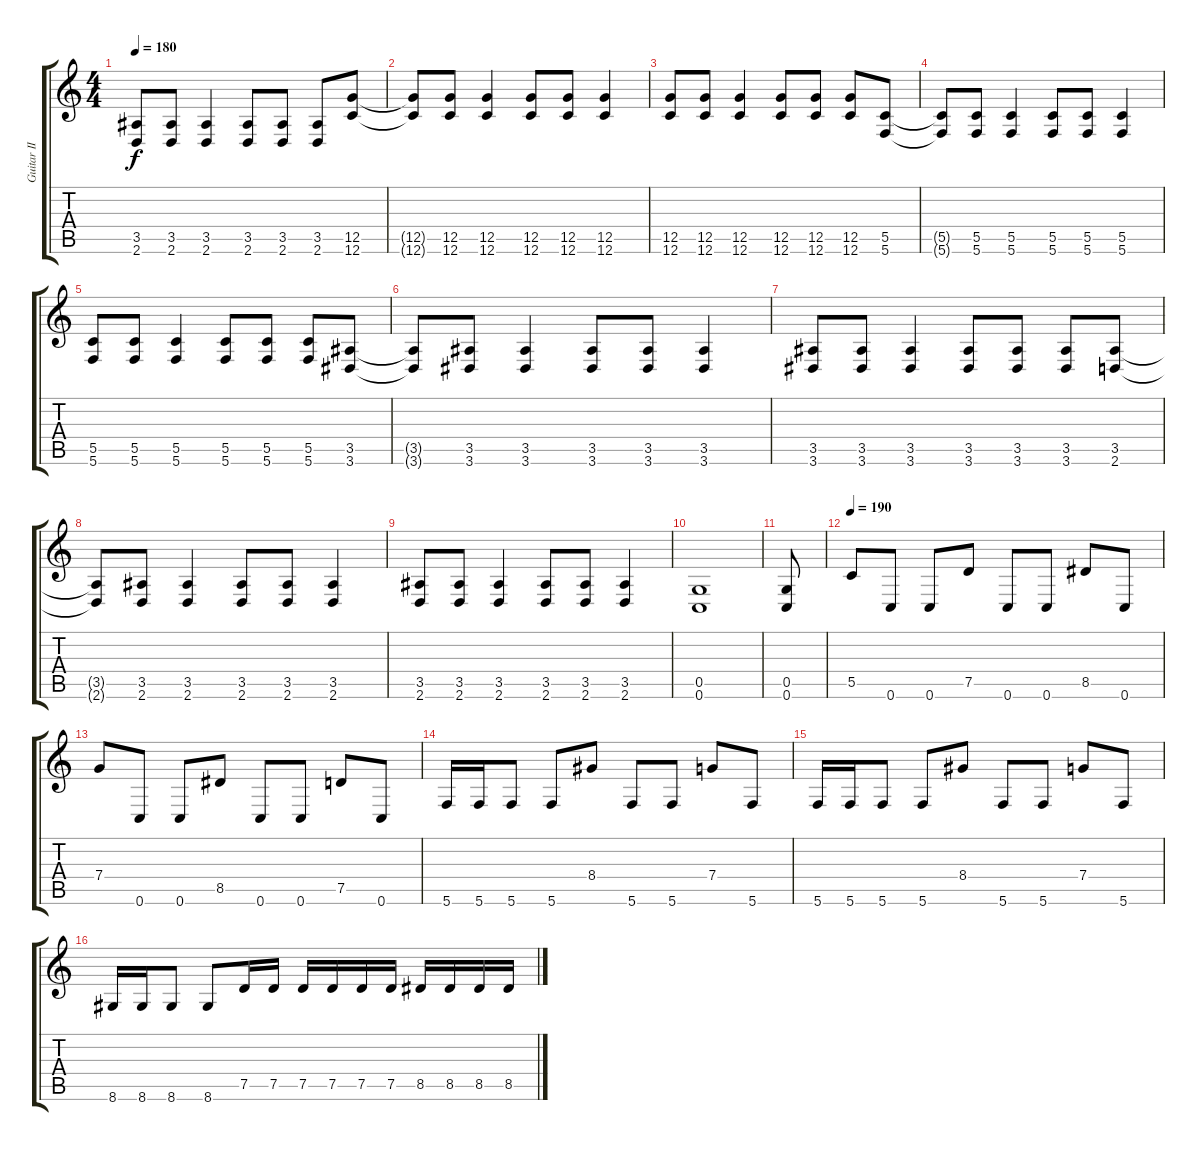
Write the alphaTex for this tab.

\track ("Guitar II" "Guitar II") {instrument distortionguitar}
\staff {score tabs}
\tuning (D4 A3 F3 C3 G2 C2) {hide}
\ts (4 4)
\tempo 180
\clef g2
\ks c
(3.5 2.6).8{dy f} (3.5 2.6).8 (3.5 2.6).4 (3.5 2.6).8 (3.5 2.6).8 (3.5 2.6).8 (12.5 12.6).8 |
(12.5{t} 12.6{t}).8 (12.5 12.6).8 (12.5 12.6).4 (12.5 12.6).8 (12.5 12.6).8 (12.5 12.6).4 |
(12.5 12.6).8 (12.5 12.6).8 (12.5 12.6).4 (12.5 12.6).8 (12.5 12.6).8 (12.5 12.6).8 (5.5 5.6).8 |
(5.5{t} 5.6{t}).8 (5.5 5.6).8 (5.5 5.6).4 (5.5 5.6).8 (5.5 5.6).8 (5.5 5.6).4 |
(5.5 5.6).8 (5.5 5.6).8 (5.5 5.6).4 (5.5 5.6).8 (5.5 5.6).8 (5.5 5.6).8 (3.5 3.6).8 |
(3.5{t} 3.6{t}).8 (3.5 3.6).8 (3.5 3.6).4 (3.5 3.6).8 (3.5 3.6).8 (3.5 3.6).4 |
(3.5 3.6).8 (3.5 3.6).8 (3.5 3.6).4 (3.5 3.6).8 (3.5 3.6).8 (3.5 3.6).8 (3.5 2.6).8 |
(3.5{t} 2.6{t}).8 (3.5 2.6).8 (3.5 2.6).4 (3.5 2.6).8 (3.5 2.6).8 (3.5 2.6).4 |
(3.5 2.6).8 (3.5 2.6).8 (3.5 2.6).4 (3.5 2.6).8 (3.5 2.6).8 (3.5 2.6).4 |
(0.5 0.6).1 |
(0.5 0.6).8 |
\tempo 190
5.5.8 0.6.8 0.6.8 7.5.8 0.6.8 0.6.8 8.5.8 0.6.8 |
7.4.8 0.6.8 0.6.8 8.5.8 0.6.8 0.6.8 7.5.8 0.6.8 |
5.6.16 5.6.16 5.6.8 5.6.8 8.4.8 5.6.8 5.6.8 7.4.8 5.6.8 |
5.6.16 5.6.16 5.6.8 5.6.8 8.4.8 5.6.8 5.6.8 7.4.8 5.6.8 |
8.6.16 8.6.16 8.6.8 8.6.8 7.5.16 7.5.16 7.5.16 7.5.16 7.5.16 7.5.16 8.5.16 8.5.16 8.5.16 8.5.16
